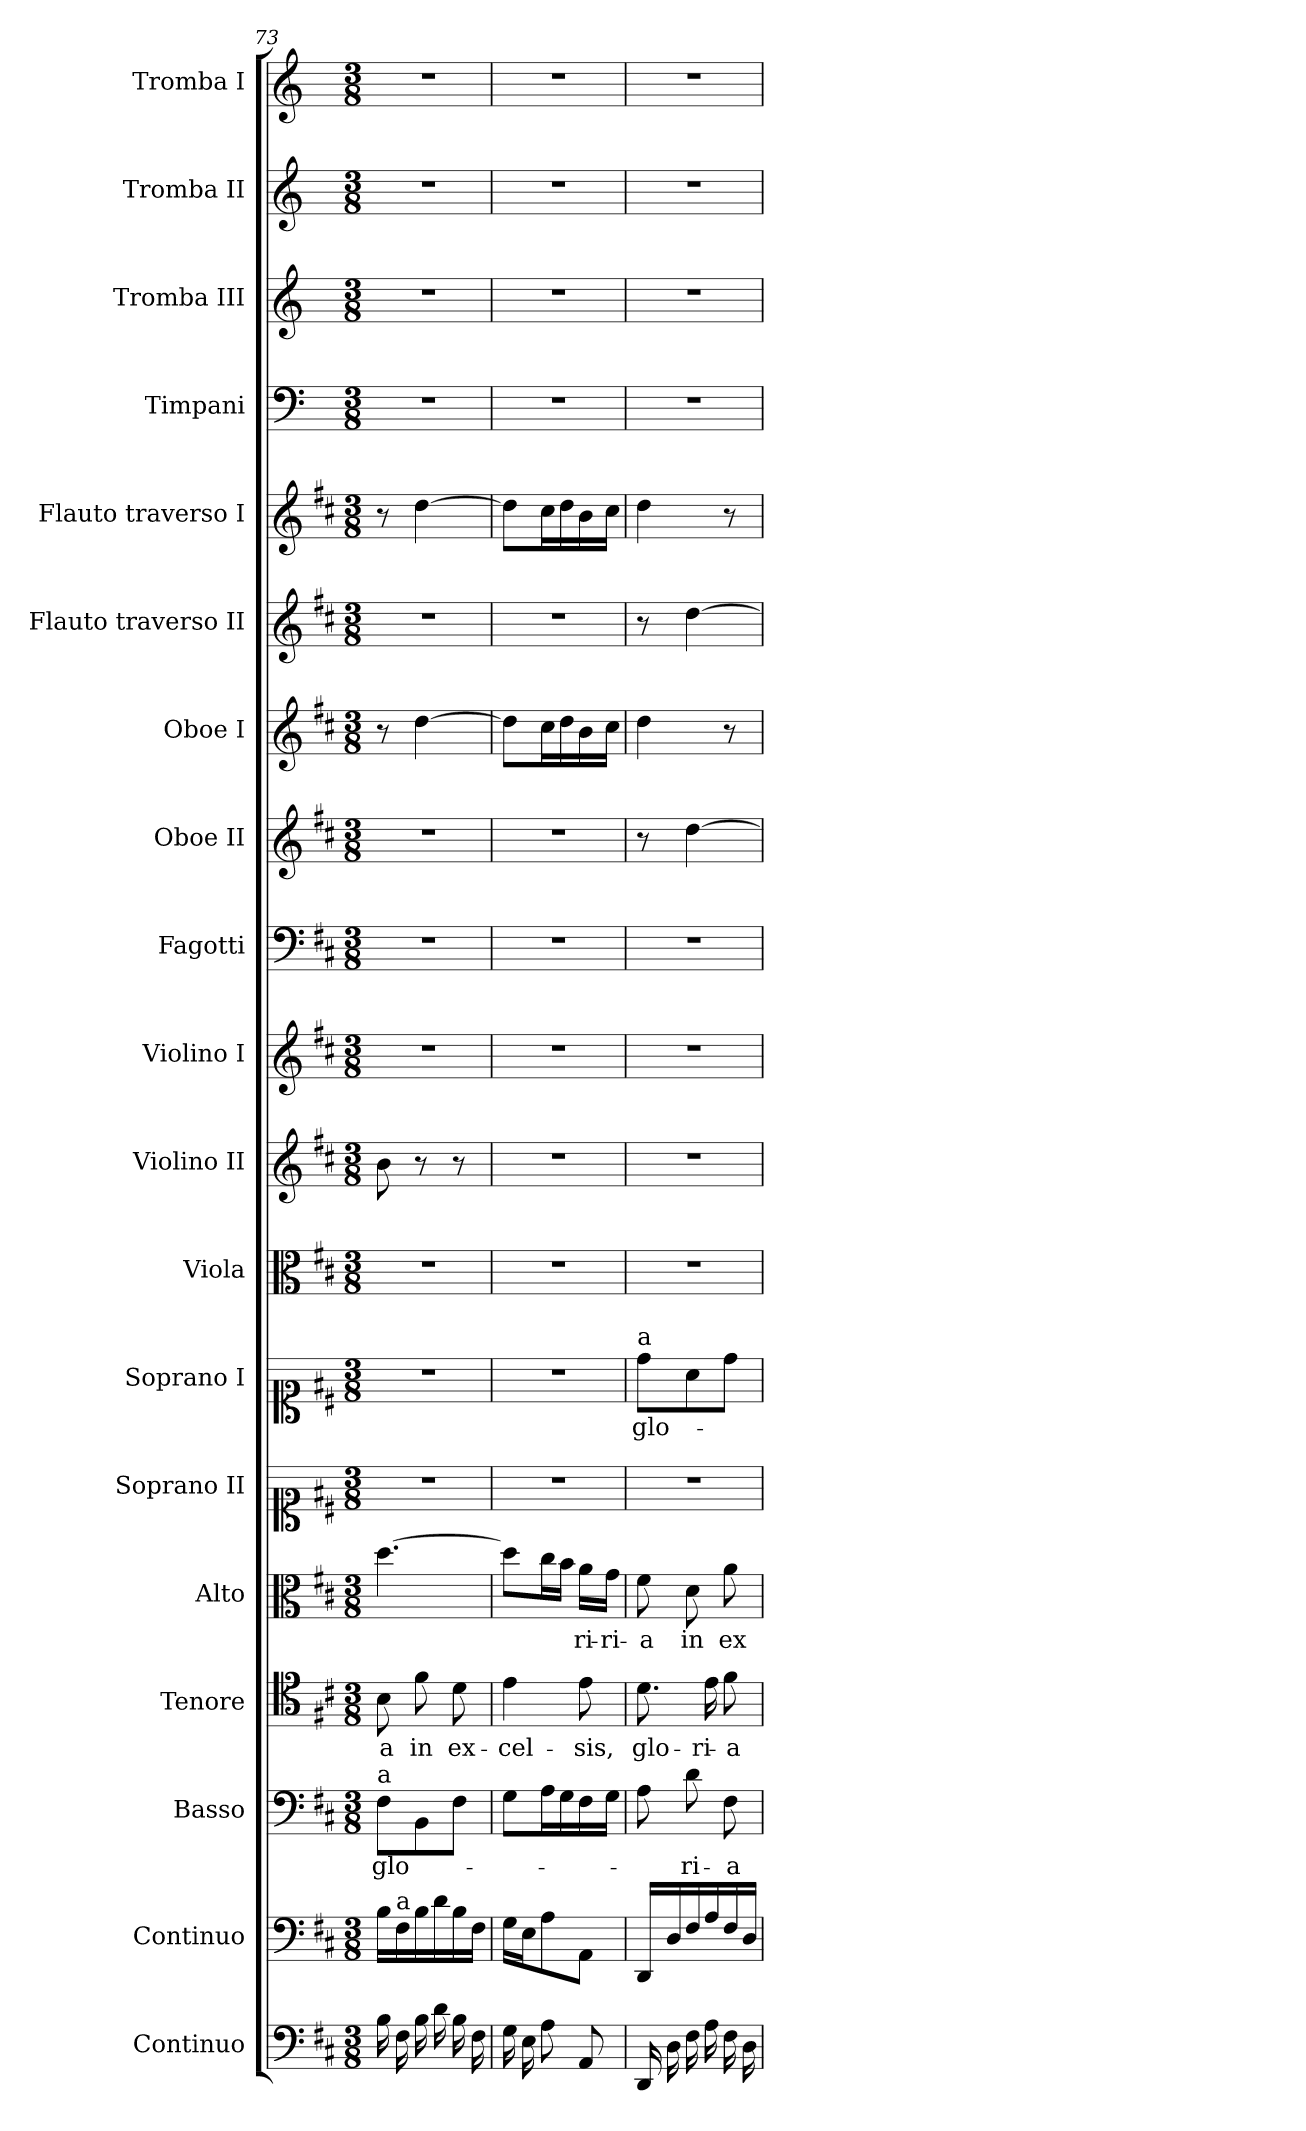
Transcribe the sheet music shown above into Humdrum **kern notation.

**kern	**kern	**kern	**text	**kern	**text	**kern	**text	**kern	**kern	**text	**kern	**kern	**kern	**kern	**kern	**kern	**kern	**kern	**kern	**kern	**kern	**kern
*part19	*part18	*part17	*part17	*part16	*part16	*part15	*part15	*part14	*part13	*part13	*part12	*part11	*part10	*part9	*part8	*part7	*part6	*part5	*part4	*part3	*part2	*part1
*staff19	*staff18	*staff17	*staff17	*staff16	*staff16	*staff15	*staff15	*staff14	*staff13	*staff13	*staff12	*staff11	*staff10	*staff9	*staff8	*staff7	*staff6	*staff5	*staff4	*staff3	*staff2	*staff1
*I"Continuo	*I"Continuo	*I"Basso	*	*I"Tenore	*	*I"Alto	*	*I"Soprano II	*I"Soprano I	*	*I"Viola	*I"Violino II	*I"Violino I	*I"Fagotti	*I"Oboe II	*I"Oboe I	*I"Flauto traverso II	*I"Flauto traverso I	*I"Timpani	*I"Tromba III	*I"Tromba II	*I"Tromba I
*I'Cont.	*I'Cont.	*I'B.	*	*I'T.	*	*I'A.	*	*I'S. II	*I'S. I	*	*I'Vla.	*I'Vln. II	*I'Vln. I	*I'Fgt.	*I'Ob. II	*I'Ob. I	*I'Fl. trv. II	*I'Fl. trv. I	*I'Timp.	*I'Tr. III	*I'Tr. II	*I'Tr. I
*clefF4	*clefF4	*clefF4	*	*clefC4	*	*clefC3	*	*clefC1	*clefC1	*	*clefC3	*clefG2	*clefG2	*clefF4	*clefG2	*clefG2	*clefG2	*clefG2	*clefF4	*clefG2	*clefG2	*clefG2
*	*	*	*	*	*	*	*	*	*	*	*	*	*	*	*	*	*	*	*ITrd-1c-2	*ITrd-1c-2	*ITrd-1c-2	*ITrd-1c-2
*k[f#c#]	*k[f#c#]	*k[f#c#]	*	*k[f#c#]	*	*k[f#c#]	*	*k[f#c#]	*k[f#c#]	*	*k[f#c#]	*k[f#c#]	*k[f#c#]	*k[f#c#]	*k[f#c#]	*k[f#c#]	*k[f#c#]	*k[f#c#]	*k[f#c#]	*k[f#c#]	*k[f#c#]	*k[f#c#]
*M3/8	*M3/8	*M3/8	*	*M3/8	*	*M3/8	*	*M3/8	*M3/8	*	*M3/8	*M3/8	*M3/8	*M3/8	*M3/8	*M3/8	*M3/8	*M3/8	*M3/8	*M3/8	*M3/8	*M3/8
=73	=73	=73	=73	=73	=73	=73	=73	=73	=73	=73	=73	=73	=73	=73	=73	=73	=73	=73	=73	=73	=73	=73
!	!	!LO:TX:a:t=a	!	!	!	!	!	!	!	!	!	!	!	!	!	!	!	!	!	!	!	!
16B	16B\LL	8F#\L	glo-	8B\	-a	[4.dd\	.	4.r	4.r	.	4.r	8b\	4.r	4.r	4.r	8r	4.r	8r	4.r	4.r	4.r	4.r
!	!LO:TX:a:t=a	!	!	!	!	!	!	!	!	!	!	!	!	!	!	!	!	!	!	!	!	!
16F#	16F#\	.	.	.	.	.	.	.	.	.	.	.	.	.	.	.	.	.	.	.	.	.
16B	16B\	8BB\	.	8f#\	in	.	.	.	.	.	.	8r	.	.	.	[4dd\	.	[4dd\	.	.	.	.
16d	16d\	.	.	.	.	.	.	.	.	.	.	.	.	.	.	.	.	.	.	.	.	.
16B	16B\	8F#\J	.	8d\	ex-	.	.	.	.	.	.	8r	.	.	.	.	.	.	.	.	.	.
16F#	16F#\JJ	.	.	.	.	.	.	.	.	.	.	.	.	.	.	.	.	.	.	.	.	.
=74	=74	=74	=74	=74	=74	=74	=74	=74	=74	=74	=74	=74	=74	=74	=74	=74	=74	=74	=74	=74	=74	=74
16G	16G\LL	8G\L	.	4e\	-cel-	8dd\L]	.	4.r	4.r	.	4.r	4.r	4.r	4.r	4.r	8dd\L]	4.r	8dd\L]	4.r	4.r	4.r	4.r
16E	16E\J	.	.	.	.	.	.	.	.	.	.	.	.	.	.	.	.	.	.	.	.	.
8A	8A\	16A\L	.	.	.	16cc#\L	.	.	.	.	.	.	.	.	.	16cc#\L	.	16cc#\L	.	.	.	.
.	.	16G\	.	.	.	16b\JJ	.	.	.	.	.	.	.	.	.	16dd\	.	16dd\	.	.	.	.
8AA	8AA\J	16F#\	.	8e\	-sis,	16a\LL	ri-	.	.	.	.	.	.	.	.	16b\	.	16b\	.	.	.	.
.	.	16G\JJ	.	.	.	16g\JJ	-ri-	.	.	.	.	.	.	.	.	16cc#\JJ	.	16cc#\JJ	.	.	.	.
=75	=75	=75	=75	=75	=75	=75	=75	=75	=75	=75	=75	=75	=75	=75	=75	=75	=75	=75	=75	=75	=75	=75
!	!	!	!	!	!	!	!	!	!LO:TX:a:t=a	!	!	!	!	!	!	!	!	!	!	!	!	!
16DD	16DD/LL	8A\	.	8.d\	glo-	8f#\	-a	4.r	8dd\L	glo-	4.r	4.r	4.r	4.r	8r	4dd\	8r	4dd\	4.r	4.r	4.r	4.r
16D	16D/	.	.	.	.	.	.	.	.	.	.	.	.	.	.	.	.	.	.	.	.	.
16F#	16F#/	8d\	-ri-	.	.	8d\	in	.	8a\	.	.	.	.	.	[4dd\	.	[4dd\	.	.	.	.	.
16A	16A/	.	.	16e\	-ri-	.	.	.	.	.	.	.	.	.	.	.	.	.	.	.	.	.
16F#	16F#/	8F#\	-a	8f#\	-a	8a\	ex-	.	8dd\J	.	.	.	.	.	.	8r	.	8r	.	.	.	.
16D	16D/JJ	.	.	.	.	.	.	.	.	.	.	.	.	.	.	.	.	.	.	.	.	.
=	=	=	=	=	=	=	=	=	=	=	=	=	=	=	=	=	=	=	=	=	=	=
*-	*-	*-	*-	*-	*-	*-	*-	*-	*-	*-	*-	*-	*-	*-	*-	*-	*-	*-	*-	*-	*-	*-
